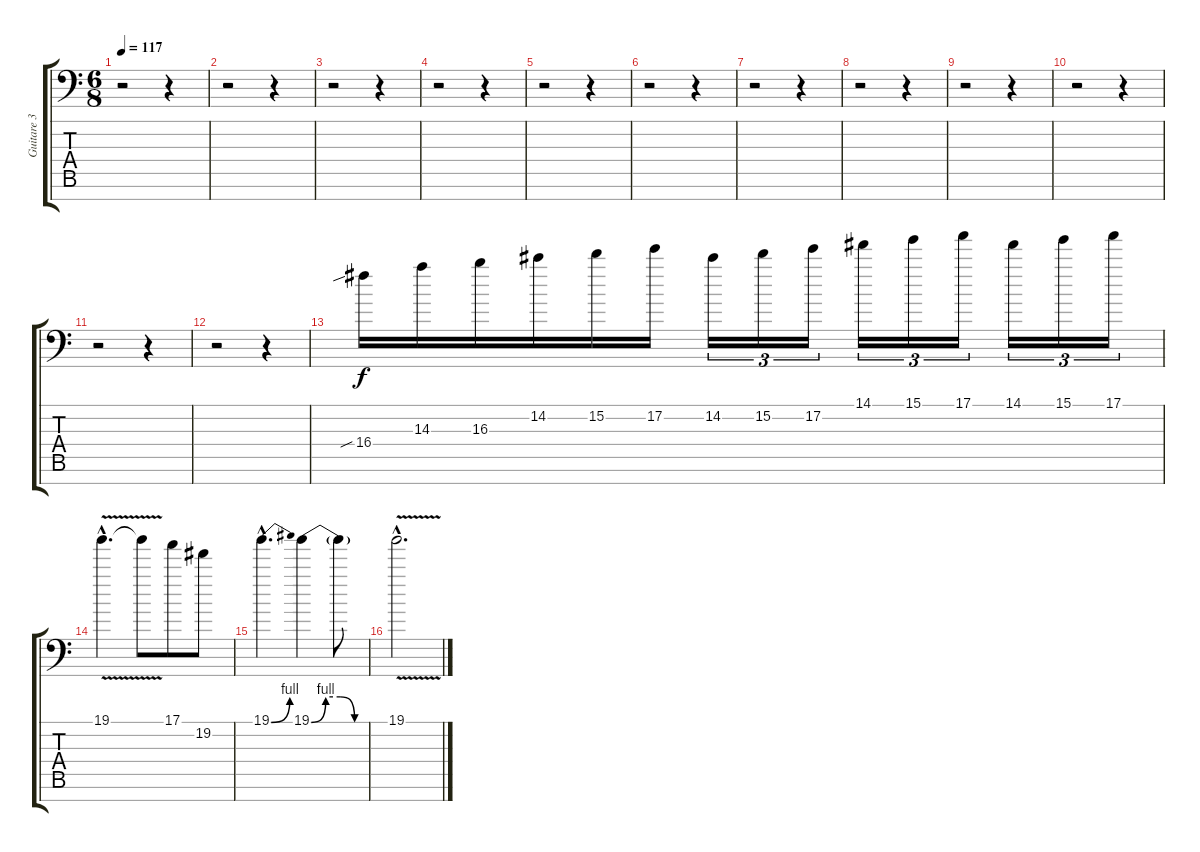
\track ("Guitare 3" "Guitare 3") {instrument distortionguitar}
\staff {score tabs}
\tuning (E4 B3 G3 D3 A2 E2 C-1) {hide}
\ts (6 8)
\tempo 117
\clef f4
\ks c
r.2{dy f} r.4 |
r.2 r.4 |
r.2 r.4 |
r.2 r.4 |
r.2 r.4 |
r.2 r.4 |
r.2 r.4 |
r.2 r.4 |
r.2 r.4 |
r.2 r.4 |
r.2 r.4 |
r.2 r.4 |
16.4{sib}.16 14.3.16 16.3.16 14.2.16 15.2.16 17.2.16 14.2.16{tu (3 2)} 15.2.16{tu (3 2)} 17.2.16{tu (3 2)} 14.1.16{tu (3 2)} 15.1.16{tu (3 2)} 17.1.16{tu (3 2)} 14.1.16{tu (3 2)} 15.1.16{tu (3 2)} 17.1.16{tu (3 2)} |
19.1{v hac}.4{d} 19.1{t}.8 17.1.8 19.2.8 |
19.1{be (bend 0 0 60 4) hac}.4{d} 19.1{be (custom 0 0 15 4 30 4 45 0 60 0)}.4 19.1{t}.8 |
19.1{v hac}.2{d}
